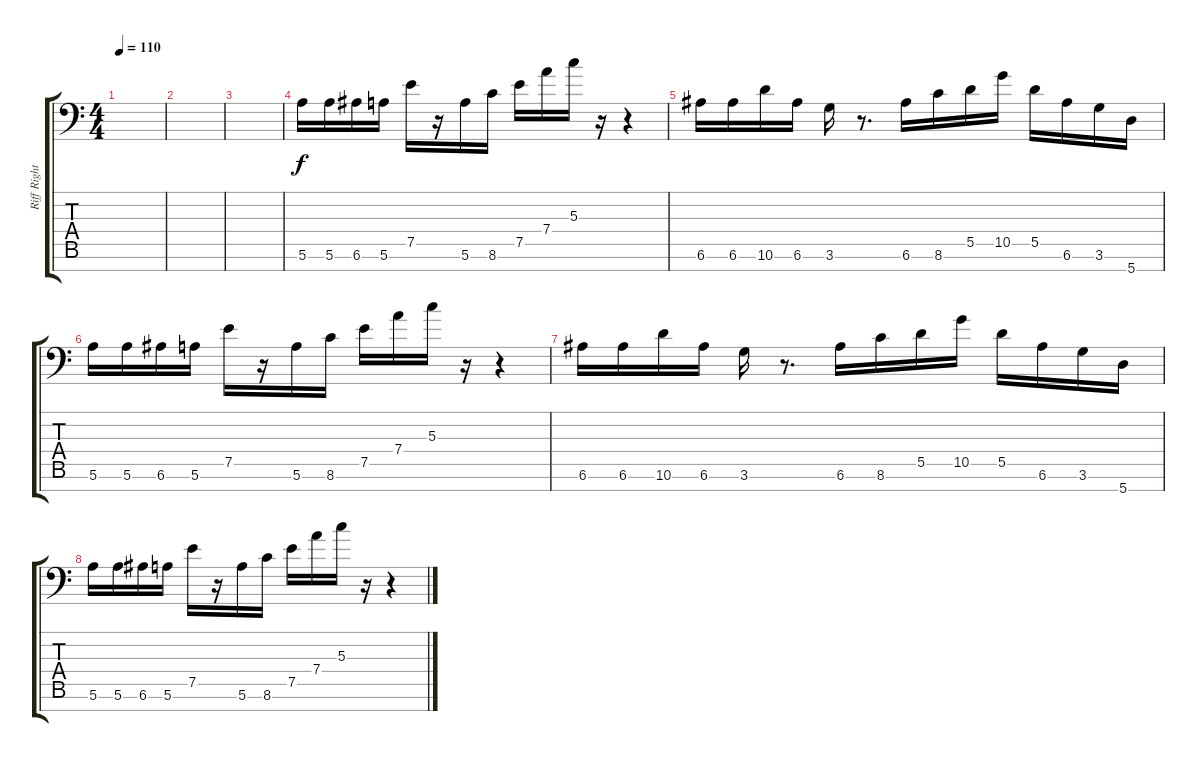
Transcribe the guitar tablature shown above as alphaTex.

\track ("Riff Right" "Riff Right") {instrument distortionguitar}
\staff {score tabs}
\tuning (F4 C4 G3 D3 A2 E2 A1) {hide}
\ts (4 4)
\tempo 110
\clef f4
\ks c
|
|
|
5.6.16 5.6.16 6.6.16 5.6.16 7.5.16 r.16 5.6.16 8.6.16 7.5.16 7.4.16 5.3.16 r.16 r.4 |
6.6.16 6.6.16 10.6.16 6.6.16 3.6.16 r.8{d} 6.6.16 8.6.16 5.5.16 10.5.16 5.5.16 6.6.16 3.6.16 5.7.16 |
5.6.16 5.6.16 6.6.16 5.6.16 7.5.16 r.16 5.6.16 8.6.16 7.5.16 7.4.16 5.3.16 r.16 r.4 |
6.6.16 6.6.16 10.6.16 6.6.16 3.6.16 r.8{d} 6.6.16 8.6.16 5.5.16 10.5.16 5.5.16 6.6.16 3.6.16 5.7.16 |
5.6.16 5.6.16 6.6.16 5.6.16 7.5.16 r.16 5.6.16 8.6.16 7.5.16 7.4.16 5.3.16 r.16 r.4
